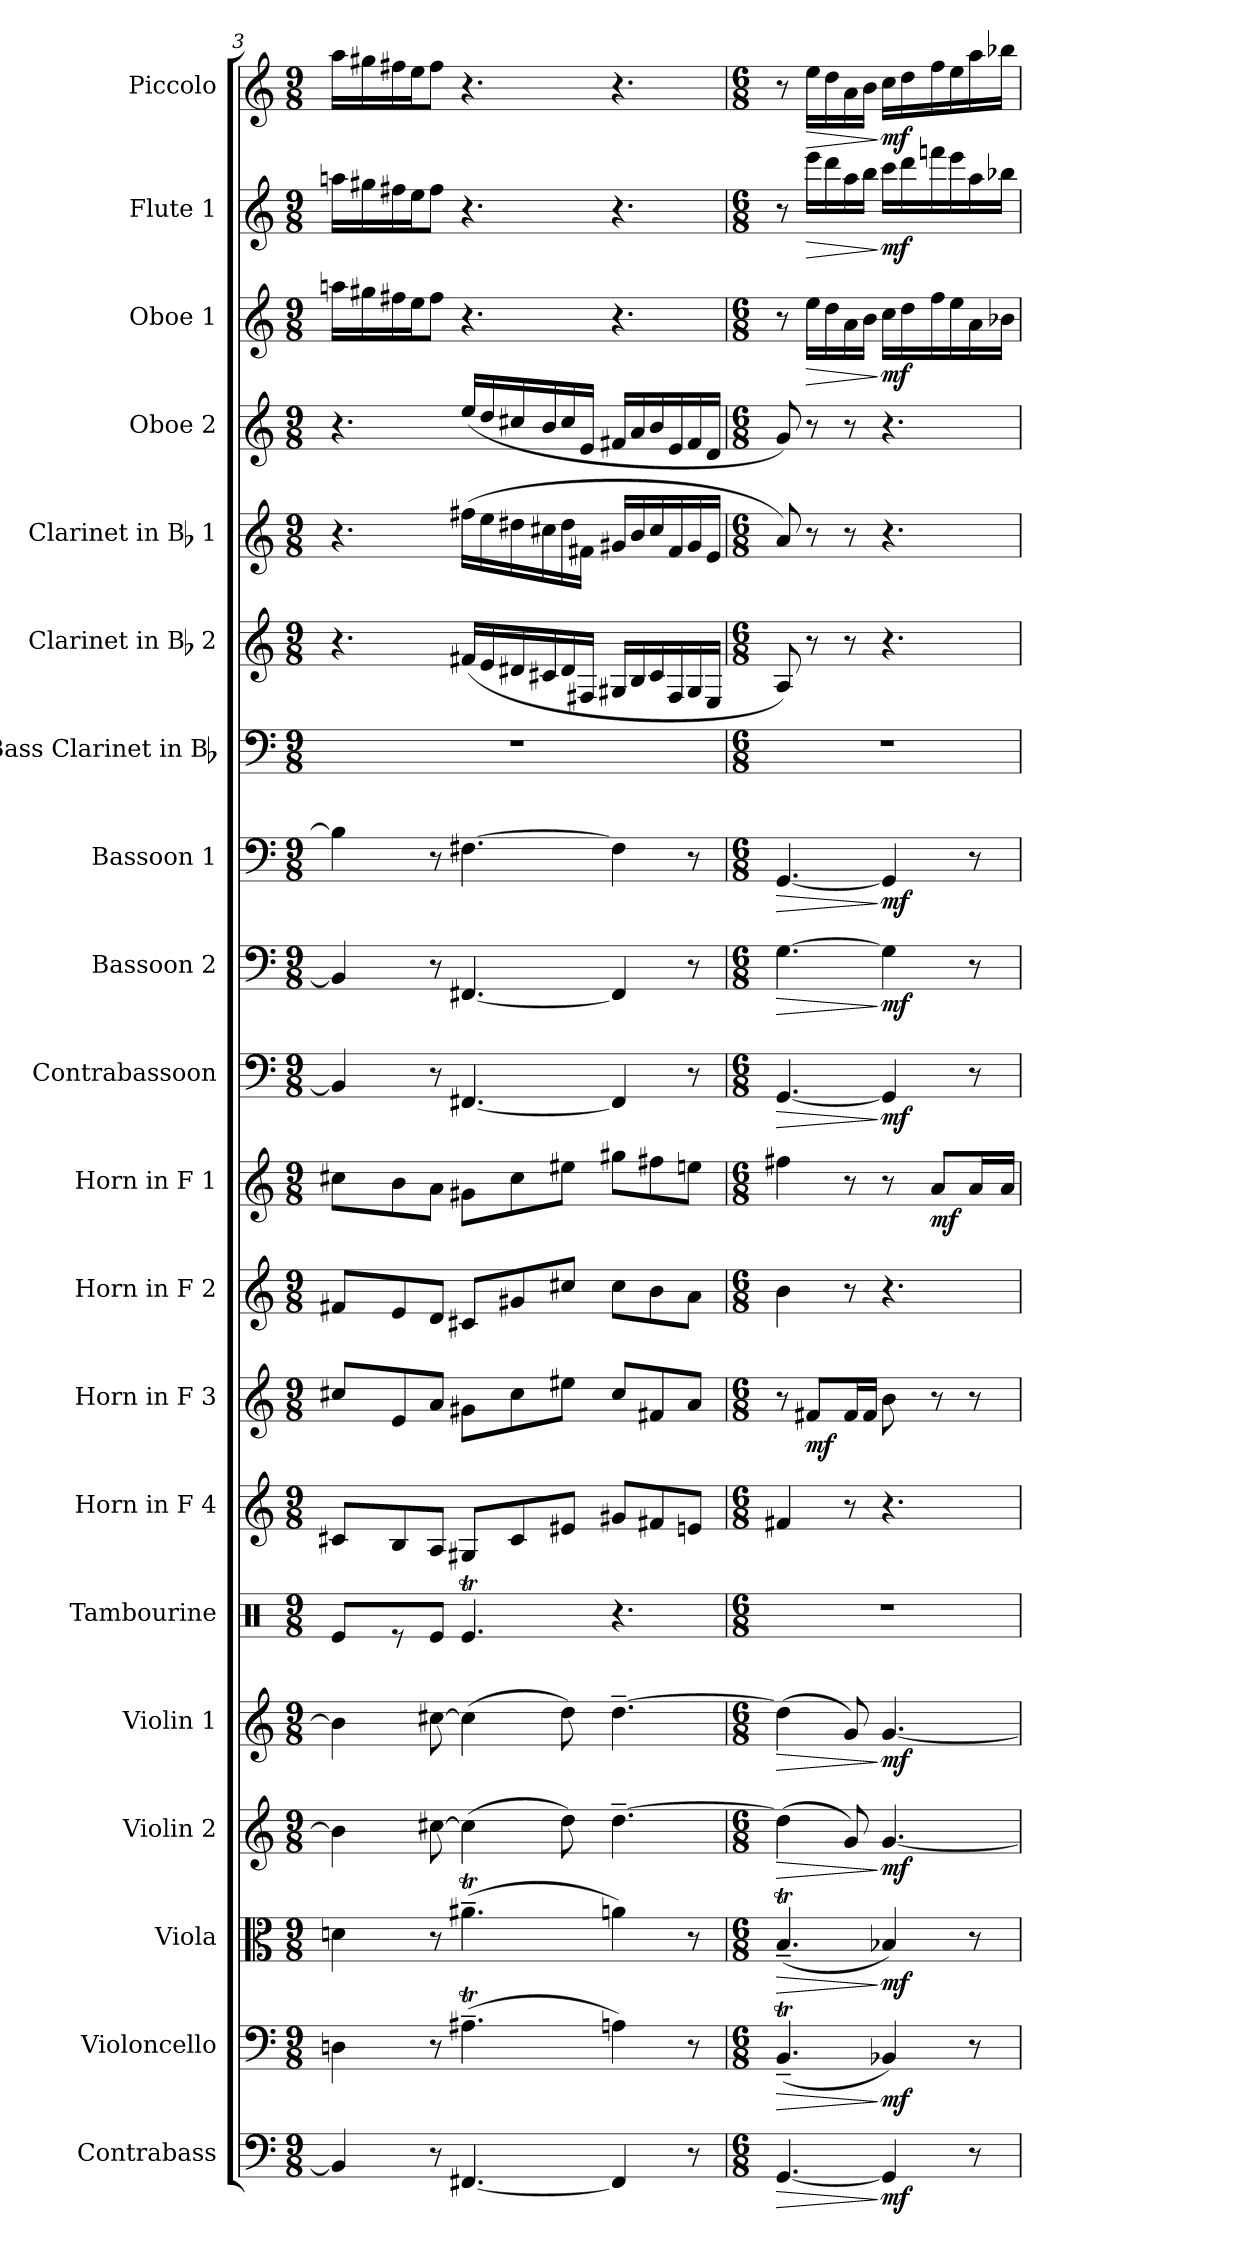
**kern	**dynam	**kern	**dynam	**kern	**dynam	**kern	**dynam	**kern	**dynam	**kern	**kern	**kern	**dynam	**kern	**kern	**dynam	**kern	**dynam	**kern	**dynam	**kern	**dynam	**kern	**kern	**kern	**kern	**kern	**dynam	**kern	**dynam	**kern	**dynam
*part20	*part20	*part19	*part19	*part18	*part18	*part17	*part17	*part16	*part16	*part15	*part14	*part13	*part13	*part12	*part11	*part11	*part10	*part10	*part9	*part9	*part8	*part8	*part7	*part6	*part5	*part4	*part3	*part3	*part2	*part2	*part1	*part1
*staff20	*staff20	*staff19	*staff19	*staff18	*staff18	*staff17	*staff17	*staff16	*staff16	*staff15	*staff14	*staff13	*staff13	*staff12	*staff11	*staff11	*staff10	*staff10	*staff9	*staff9	*staff8	*staff8	*staff7	*staff6	*staff5	*staff4	*staff3	*staff3	*staff2	*staff2	*staff1	*staff1
*I"Contrabass	*	*I"Violoncello	*	*I"Viola	*	*I"Violin 2	*	*I"Violin 1	*	*I"Tambourine	*I"Horn in F 4	*I"Horn in F 3	*	*I"Horn in F 2	*I"Horn in F 1	*	*I"Contrabassoon	*	*I"Bassoon 2	*	*I"Bassoon 1	*	*I"Bass Clarinet in Bb	*I"Clarinet in Bb 2	*I"Clarinet in Bb 1	*I"Oboe 2	*I"Oboe 1	*	*I"Flute 1	*	*I"Piccolo	*
*I'Cb.	*	*I'Vc.	*	*I'Vla.	*	*I'2.Vln.	*	*I'1.Vln.	*	*I'Tamb.	*I'4.Hn.	*I'3.Hn.	*	*I'2.Hn.	*I'1.Hn.	*	*I'Cbsn.	*	*I'2.Bsn.	*	*I'1.Bsn.	*	*I'B. Cl.	*I'2.Cl.	*I'1.Cl.	*I'2.Ob.	*I'1.Ob.	*	*I'1.Fl.	*	*I'Picc.	*
*clefF4	*	*clefF4	*	*clefC3	*	*clefG2	*	*clefG2	*	*clefX	*clefG2	*clefG2	*	*clefG2	*clefG2	*	*clefF4	*	*clefF4	*	*clefF4	*	*clefF4	*clefG2	*clefG2	*clefG2	*clefG2	*	*clefG2	*	*clefG2	*
*ITrd7c12	*	*	*	*	*	*	*	*	*	*	*ITrd4c7	*ITrd4c7	*	*ITrd4c7	*ITrd4c7	*	*ITrd7c12	*	*	*	*	*	*ITrd1c2	*ITrd1c2	*ITrd1c2	*	*	*	*	*	*ITrd-7c-12	*
*k[]	*	*k[]	*	*k[]	*	*k[]	*	*k[]	*	*k[]	*k[b-]	*k[b-]	*	*k[b-]	*k[b-]	*	*k[]	*	*k[]	*	*k[]	*	*k[b-e-]	*k[b-e-]	*k[b-e-]	*k[]	*k[]	*	*k[]	*	*k[]	*
*M9/8	*	*M9/8	*	*M9/8	*	*M9/8	*	*M9/8	*	*M9/8	*M9/8	*M9/8	*	*M9/8	*M9/8	*	*M9/8	*	*M9/8	*	*M9/8	*	*M9/8	*M9/8	*M9/8	*M9/8	*M9/8	*	*M9/8	*	*M9/8	*
=3	=3	=3	=3	=3	=3	=3	=3	=3	=3	=3	=3	=3	=3	=3	=3	=3	=3	=3	=3	=3	=3	=3	=3	=3	=3	=3	=3	=3	=3	=3	=3	=3
4BBB]	.	4Dn	.	4dn	.	4b]	.	4b]	.	8Re/L	8F#XL	8f#XL	.	8BnL	8f#XL	.	4BBB]	.	4BB]	.	4B]	.	8%9r	4.r	4.r	4.r	16aanLL	.	16aanLL	.	16aaaLL	.
.	.	.	.	.	.	.	.	.	.	.	.	.	.	.	.	.	.	.	.	.	.	.	.	.	.	.	16gg#X	.	16gg#X	.	16ggg#X	.
.	.	.	.	.	.	.	.	.	.	8r	8E	8A	.	8A	8e	.	.	.	.	.	.	.	.	.	.	.	16ff#X	.	16ff#X	.	16fff#X	.
.	.	.	.	.	.	.	.	.	.	.	.	.	.	.	.	.	.	.	.	.	.	.	.	.	.	.	16eeJ	.	16eeJ	.	16eeeJ	.
8r	.	8r	.	8r	.	[8cc#X	.	[8cc#X	.	8Re/J	8DJ	8dJ	.	8GJ	8dJ	.	8r	.	8r	.	8r	.	.	.	.	.	8ff#J	.	8ff#J	.	8fff#J	.
[4.FFF#X	.	(4.A#Xt~	.	(4.a#Xt~	.	(4cc#]	.	(4cc#]	.	4.Ret/	8C#XL	8c#XL	.	8F#XL	8c#XL	.	[4.FFF#X	.	[4.FF#X	.	[4.F#X	.	.	(16enLL	(16eenLL	(16eeLL	4.r	.	4.r	.	4.r	.
.	.	.	.	.	.	.	.	.	.	.	.	.	.	.	.	.	.	.	.	.	.	.	.	16d	16dd	16dd	.	.	.	.	.	.
.	.	.	.	.	.	.	.	.	.	.	8F#	8f#	.	8c#X	8f#	.	.	.	.	.	.	.	.	16c#X	16cc#X	16cc#X	.	.	.	.	.	.
.	.	.	.	.	.	.	.	.	.	.	.	.	.	.	.	.	.	.	.	.	.	.	.	16Bn	16bn	16b	.	.	.	.	.	.
.	.	.	.	.	.	8dd)	.	8dd)	.	.	8A#XJ	8a#XJ	.	8f#XJ	8a#XJ	.	.	.	.	.	.	.	.	16c#	16cc#	16cc#	.	.	.	.	.	.
.	.	.	.	.	.	.	.	.	.	.	.	.	.	.	.	.	.	.	.	.	.	.	.	16EnJJ	16enJJ	16eJJ	.	.	.	.	.	.
4FFF#]	.	4An)	.	4an)	.	[4.dd~	.	[4.dd~	.	4.r	8c#XL	8f#L	.	8f#L	8cc#XL	.	4FFF#]	.	4FF#]	.	4F#]	.	.	16F#XLL	16f#XLL	16f#XLL	4.r	.	4.r	.	4.r	.
.	.	.	.	.	.	.	.	.	.	.	.	.	.	.	.	.	.	.	.	.	.	.	.	16A	16a	16a	.	.	.	.	.	.
.	.	.	.	.	.	.	.	.	.	.	8Bn	8Bn	.	8e	8bn	.	.	.	.	.	.	.	.	16B	16b	16b	.	.	.	.	.	.
.	.	.	.	.	.	.	.	.	.	.	.	.	.	.	.	.	.	.	.	.	.	.	.	16E	16e	16e	.	.	.	.	.	.
8r	.	8r	.	8r	.	.	.	.	.	.	8AnJ	8dJ	.	8dJ	8anJ	.	8r	.	8r	.	8r	.	.	16F#	16f#	16f#	.	.	.	.	.	.
.	.	.	.	.	.	.	.	.	.	.	.	.	.	.	.	.	.	.	.	.	.	.	.	16DJJ	16dJJ	16dJJ	.	.	.	.	.	.
=4	=4	=4	=4	=4	=4	=4	=4	=4	=4	=4	=4	=4	=4	=4	=4	=4	=4	=4	=4	=4	=4	=4	=4	=4	=4	=4	=4	=4	=4	=4	=4	=4
*M6/8	*	*M6/8	*	*M6/8	*	*M6/8	*	*M6/8	*	*M6/8	*M6/8	*M6/8	*	*M6/8	*M6/8	*	*M6/8	*	*M6/8	*	*M6/8	*	*M6/8	*M6/8	*M6/8	*M6/8	*M6/8	*	*M6/8	*	*M6/8	*
!	!LO:HP:b	!	!LO:HP:b	!	!LO:HP:b	!	!LO:HP:b	!	!LO:HP:b	!	!	!	!	!	!	!	!	!LO:HP:b	!	!LO:HP:b	!	!LO:HP:b	!	!	!	!	!	!	!	!	!	!
[4.GGG	>	(4.BBt~	>	(4.Bt~	>	(4dd]	>	(4dd]	>	4%3r	4Bn	8r	.	4e	4bn	.	[4.GGG	>	[4.G	>	[4.GG	>	4%3r	8G)	8g)	8g)	8r	.	8r	.	8r	.
!	!	!	!	!	!	!	!	!	!	!	!	!	!	!	!	!	!	!	!	!	!	!	!	!	!	!	!	!LO:HP:b	!	!LO:HP:b	!	!LO:HP:b
.	.	.	.	.	.	.	.	.	.	.	.	8BnL	mf	.	.	.	.	.	.	.	.	.	.	8r	8r	8r	16eeLL	>	16eeeLL	>	16eeeLL	>
.	.	.	.	.	.	.	.	.	.	.	.	.	.	.	.	.	.	.	.	.	.	.	.	.	.	.	16dd	.	16ddd	.	16ddd	.
.	.	.	.	.	.	8g)	.	8g)	.	.	8r	16BL	.	8r	8r	.	.	.	.	.	.	.	.	8r	8r	8r	16a	.	16aa	.	16aa	.
.	.	.	.	.	.	.	.	.	.	.	.	16BJJ	.	.	.	.	.	.	.	.	.	.	.	.	.	.	16bJJ	.	16bbJJ	.	16bbJJ	.
4GGG]	] mf	4BB-X)	] mf	4B-X)	] mf	[4.g	] mf	[4.g	] mf	.	4.r	8e	.	4.r	8r	.	4GGG]	] mf	4G]	] mf	4GG]	] mf	.	4.r	4.r	4.r	16ccLL	] mf	16cccLL	] mf	16cccLL	] mf
.	.	.	.	.	.	.	.	.	.	.	.	.	.	.	.	.	.	.	.	.	.	.	.	.	.	.	16dd	.	16ddd	.	16ddd	.
.	.	.	.	.	.	.	.	.	.	.	.	8r	.	.	8dL	mf	.	.	.	.	.	.	.	.	.	.	16ff	.	16fffn	.	16fff	.
.	.	.	.	.	.	.	.	.	.	.	.	.	.	.	.	.	.	.	.	.	.	.	.	.	.	.	16ee	.	16eee	.	16eee	.
8r	.	8r	.	8r	.	.	.	.	.	.	.	8r	.	.	16dL	.	8r	.	8r	.	8r	.	.	.	.	.	16a	.	16aa	.	16aaa	.
.	.	.	.	.	.	.	.	.	.	.	.	.	.	.	16dJJ	.	.	.	.	.	.	.	.	.	.	.	16b-XJJ	.	16bb-XJJ	.	16bbb-XJJ	.
=	=	=	=	=	=	=	=	=	=	=	=	=	=	=	=	=	=	=	=	=	=	=	=	=	=	=	=	=	=	=	=	=
*-	*-	*-	*-	*-	*-	*-	*-	*-	*-	*-	*-	*-	*-	*-	*-	*-	*-	*-	*-	*-	*-	*-	*-	*-	*-	*-	*-	*-	*-	*-	*-	*-
